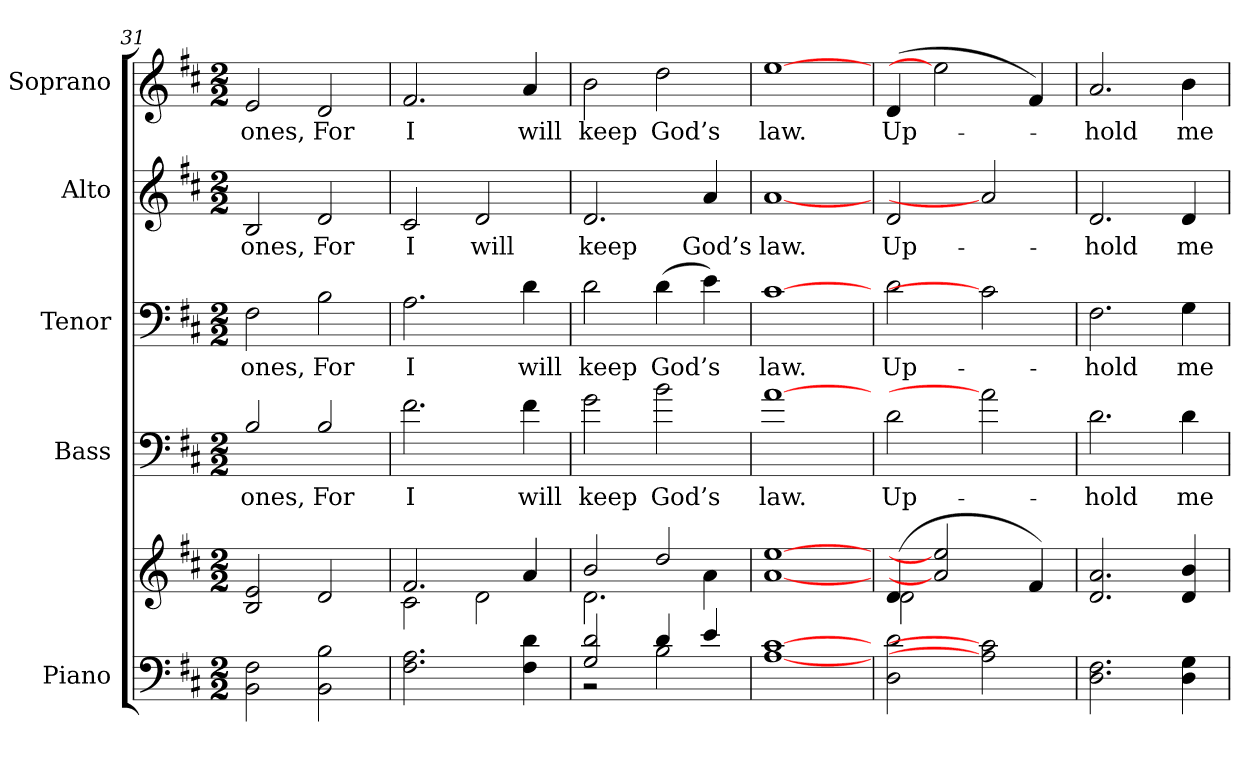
**kern	**kern	**kern	**text	**kern	**text	**kern	**text	**kern	**text
*part5	*part5	*part4	*part4	*part3	*part3	*part2	*part2	*part1	*part1
*staff6	*staff5	*staff4	*staff4	*staff3	*staff3	*staff2	*staff2	*staff1	*staff1
*I"Piano	*	*I"Bass	*	*I"Tenor	*	*I"Alto	*	*I"Soprano	*
*I'Pno.	*	*I'B.	*	*I'T.	*	*I'A.	*	*I'S.	*
*clefF4	*clefG2	*clefF4	*	*clefF4	*	*clefG2	*	*clefG2	*
*	*	*ITrd7c12	*	*	*	*	*	*	*
*k[f#c#]	*k[f#c#]	*k[f#c#]	*	*k[f#c#]	*	*k[f#c#]	*	*k[f#c#]	*
*D:	*D:	*D:	*	*D:	*	*D:	*	*D:	*
*M2/2	*M2/2	*M2/2	*	*M2/2	*	*M2/2	*	*M2/2	*
=31	=31	=31	=31	=31	=31	=31	=31	=31	=31
!	!	!	!LO:LY:b:color=#000000	!	!	!	!	!	!
!	!	!	!	!	!LO:LY:b:color=#000000	!	!	!	!
!	!	!	!	!	!	!	!LO:LY:b:color=#000000	!	!
!	!	!	!	!	!	!	!	!	!LO:LY:b:color=#000000
2BBi\ 2F#i	2Bi/ 2ei	2BBi/	ones,	2F#i\	ones,	2Bi/	ones,	2ei/	ones,
!	!	!	!LO:LY:b:color=#000000	!	!	!	!	!	!
!	!	!	!	!	!LO:LY:b:color=#000000	!	!	!	!
!	!	!	!	!	!	!	!LO:LY:b:color=#000000	!	!
!	!	!	!	!	!	!	!	!	!LO:LY:b:color=#000000
2BBi\ 2Bi	2di/	2BBi/	For	2Bi\	For	2di/	For	2di/	For
!!LO:PB:g=z
=32	=32	=32	=32	=32	=32	=32	=32	=32	=32
*	*^	*	*	*	*	*	*	*	*
!	!	!	!	!LO:LY:b:color=#000000	!	!	!	!	!	!
!	!	!	!	!	!	!LO:LY:b:color=#000000	!	!	!	!
!	!	!	!	!	!	!	!	!LO:LY:b:color=#000000	!	!
!	!	!	!	!	!	!	!	!	!	!LO:LY:b:color=#000000
2.F#i\ 2.Ai	2.f#i/	2c#i\	2.F#i\	I	2.Ai\	I	2c#i/	I	2.f#i/	I
!	!	!	!	!	!	!	!	!LO:LY:b:color=#000000	!	!
.	.	2di\	.	.	.	.	2di/	will	.	.
!	!	!	!	!LO:LY:b:color=#000000	!	!	!	!	!	!
!	!	!	!	!	!	!LO:LY:b:color=#000000	!	!	!	!
!	!	!	!	!	!	!	!	!	!	!LO:LY:b:color=#000000
4F#i\ 4di	4ai/	.	4F#i\	will	4di\	will	.	.	4ai/	will
=33	=33	=33	=33	=33	=33	=33	=33	=33	=33	=33
*^	*	*	*	*	*	*	*	*	*	*
!	!	!	!	!	!LO:LY:b:color=#000000	!	!	!	!	!	!
!	!	!	!	!	!	!	!LO:LY:b:color=#000000	!	!	!	!
!	!	!	!	!	!	!	!	!	!LO:LY:b:color=#000000	!	!
!	!	!	!	!	!	!	!	!	!	!	!LO:LY:b:color=#000000
2Gi/ 2di	2r	2bi/	2.di\	2Gi\	keep	2di\	keep	2.di/	keep	2bi\	keep
!	!	!	!	!	!LO:LY:b:color=#000000	!	!	!	!	!	!
!	!	!	!	!	!	!	!LO:LY:b:color=#000000	!	!	!	!
!	!	!	!	!	!	!	!	!	!	!	!LO:LY:b:color=#000000
4di/	2Bi\	2ddi/	.	2Bi\	God’s	(4di\	God’s	.	.	2ddi\	God’s
!	!	!	!	!	!	!	!	!	!LO:LY:b:color=#000000	!	!
4ei/	.	.	4ai\	.	.	4ei\)	.	4ai/	God’s	.	.
*v	*v	*	*	*	*	*	*	*	*	*	*
*	*v	*v	*	*	*	*	*	*	*	*
=34	=34	=34	=34	=34	=34	=34	=34	=34	=34
*	*^	*	*	*	*	*	*	*	*
!	!	!	!	!LO:LY:b:color=#000000	!	!	!	!	!	!
*	*v	*v	*	*	*	*	*	*	*	*
*	*^	*	*	*	*	*	*	*	*
!	!	!	!	!	!	!LO:LY:b:color=#000000	!	!	!	!
*	*v	*v	*	*	*	*	*	*	*	*
*	*^	*	*	*	*	*	*	*	*
!	!	!	!	!	!	!	!	!LO:LY:b:color=#000000	!	!
*	*v	*v	*	*	*	*	*	*	*	*
*	*^	*	*	*	*	*	*	*	*
!	!	!	!	!	!	!	!	!	!	!LO:LY:b:color=#000000
*	*v	*v	*	*	*	*	*	*	*	*
[1Ai [1c#i	[1ai [1eei	[1Ai	law.	[1c#i	law.	[1ai	law.	[1eei	law.
=35	=35	=35	=35	=35	=35	=35	=35	=35	=35
*	*^	*	*	*	*	*	*	*	*
!	!	!	!	!LO:LY:b:color=#000000	!	!	!	!	!	!
!	!	!	!	!	!	!LO:LY:b:color=#000000	!	!	!	!
!	!	!	!	!	!	!	!	!LO:LY:b:color=#000000	!	!
!	!	!	!	!	!	!	!	!	!	!LO:LY:b:color=#000000
2Di\ 2di	(4di/	2di\	2Di\	Up-	2di\	Up-	2di/	Up-	(4di/	Up-
.	2ai] 2eei]	.	.	.	.	.	.	.	2eei]	.
2Ai] 2c#i]	.	2ryy	2Ai]	.	2c#i]	.	2ai]	.	.	.
.	4f#i/)	.	.	.	.	.	.	.	4f#i/)	.
*	*v	*v	*	*	*	*	*	*	*	*
=36	=36	=36	=36	=36	=36	=36	=36	=36	=36
!	!	!	!LO:LY:b:color=#000000	!	!	!	!	!	!
!	!	!	!	!	!LO:LY:b:color=#000000	!	!	!	!
!	!	!	!	!	!	!	!LO:LY:b:color=#000000	!	!
!	!	!	!	!	!	!	!	!	!LO:LY:b:color=#000000
2.Di\ 2.F#i	2.di/ 2.ai	2.Di\	-hold	2.F#i\	-hold	2.di/	-hold	2.ai/	-hold
!	!	!	!LO:LY:b:color=#000000	!	!	!	!	!	!
!	!	!	!	!	!LO:LY:b:color=#000000	!	!	!	!
!	!	!	!	!	!	!	!LO:LY:b:color=#000000	!	!
!	!	!	!	!	!	!	!	!	!LO:LY:b:color=#000000
4Di\ 4Gi	4di/ 4bi	4Di\	me	4Gi\	me	4di/	me	4bi\	me
=	=	=	=	=	=	=	=	=	=
*-	*-	*-	*-	*-	*-	*-	*-	*-	*-
